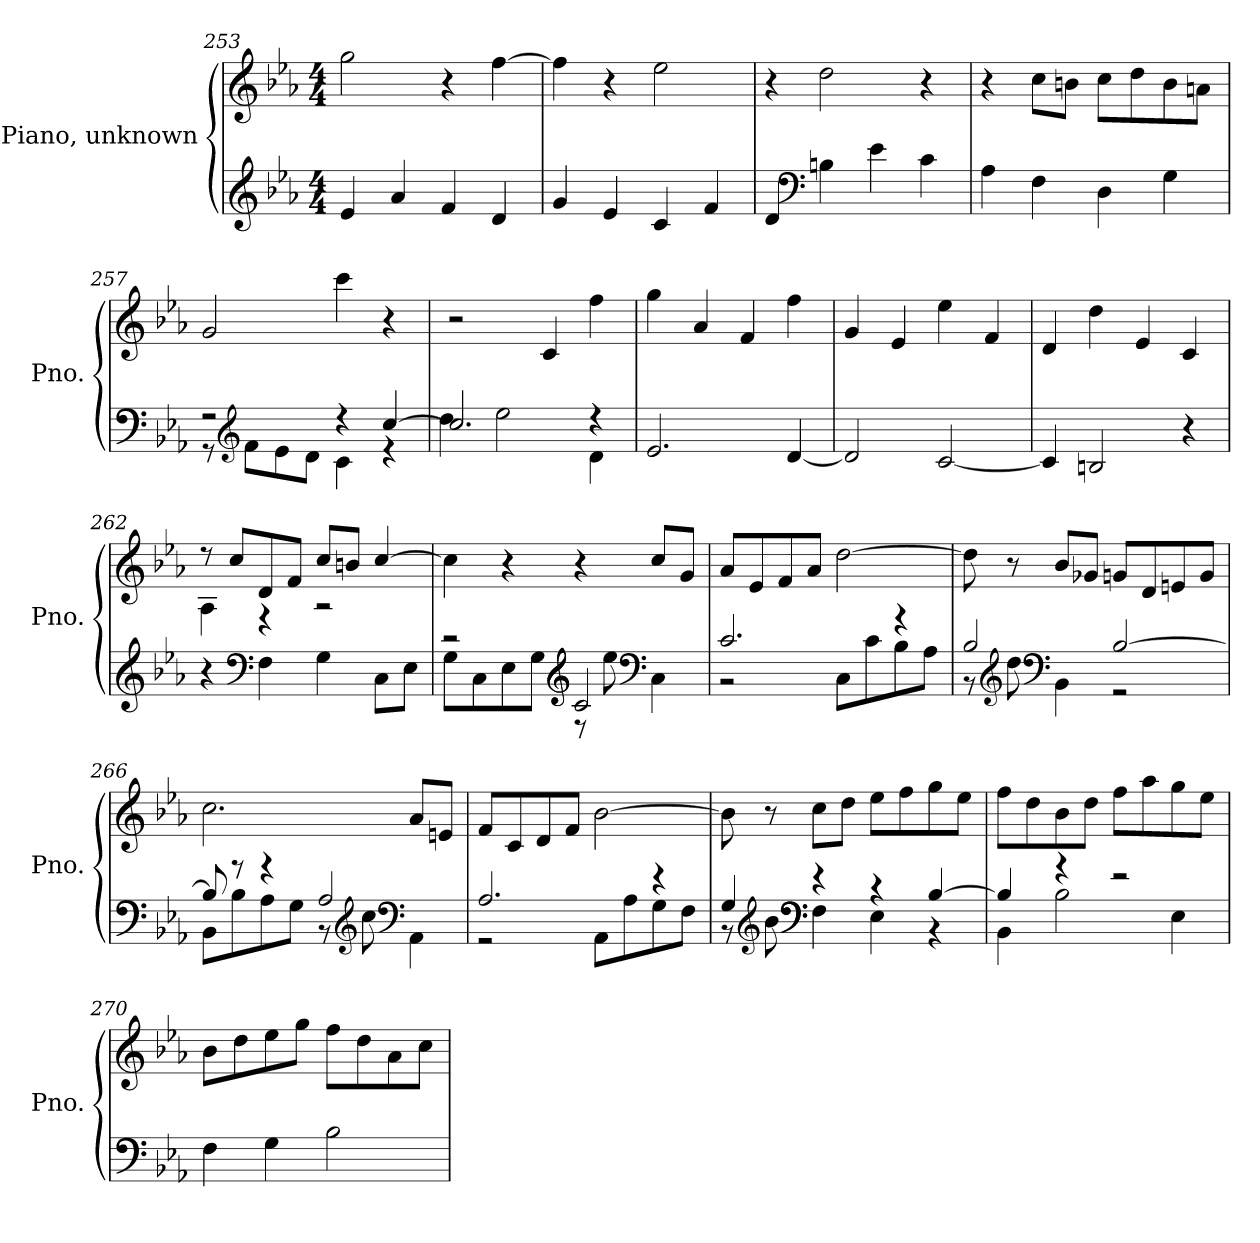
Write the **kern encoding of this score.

**kern	**kern
*part1	*part1
*staff2	*staff1
*I"Piano, unknown	*
*I'Pno.	*
*clefG2	*clefG2
*k[b-e-a-]	*k[b-e-a-]
*M4/4	*M4/4
=253	=253
4e-/	2gg\
4a-/	.
4f/	4r
4d/	[4ff\
!!LO:LB:g=z
=254	=254
4g/	4ff\]
4e-/	4r
4c/	2ee-\
4f/	.
=255	=255
4d/	4r
*clefF4	*
4Bn\	2dd\
4e-\	.
4c\	4r
=256	=256
4A-\	4r
4F\	8cc\L
.	8bn\J
4D\	8cc\L
.	8dd\
4G\	8b\
.	8an\J
=257	=257
*^	*
2r	8r	2g/
*clefG2	*	*
.	8f\L	.
.	8e-\	.
.	8d\J	.
4r	4c\	4ccc\
[4cc/	4r	4r
=258	=258	=258
2.cc/]	4dd\	2r
.	2ee-\	.
.	.	4c/
4r	4d\	4ff\
*v	*v	*
=259	=259
2.e-/	4gg\
.	4a-/
.	4f/
[4d/	4ff\
!!LO:LB:g=z
=260	=260
2d/]	4g/
.	4e-/
[2c/	4ee-\
.	4f/
=261	=261
4c/]	4d/
2Bn/	4dd\
.	4e-/
4r	4c/
=262	=262
*	*^
4r	8r	4A-\
.	8cc/L	.
*clefF4	*	*
4F\	8d/	4r
.	8f/J	.
4G\	8cc/L	2r
.	8bn/J	.
8C\L	[4cc/	.
8E-\J	.	.
*	*v	*v
=263	=263
*^	*
2r	8G\L	4cc\]
.	8C\	.
.	8E-\	4r
.	8G\J	.
*clefG2	*	*
2c/	8r	4r
.	8ee-\	.
*clefF4	*	*
.	4C\	8cc/L
.	.	8g/J
=264	=264	=264
2.c/	2r	8a-/L
.	.	8e-/
.	.	8f/
.	.	8a-/J
.	8C\L	[2dd\
.	8c\	.
4r	8B-\	.
.	8A-\J	.
!!LO:LB:g=z
=265	=265	=265
2B-/	8r	8dd\]
*clefG2	*	*
.	8dd\	8r
*clefF4	*	*
.	4BB-\	8b-/L
.	.	8g-X/J
[2B-/	2r	8gn/L
.	.	8d/
.	.	8en/
.	.	8g/J
=266	=266	=266
8B-/]	8BB-\L	2.cc\
8r	8B-\	.
4r	8A-\	.
.	8G\J	.
2A-/	8r	.
*clefG2	*	*
.	8cc\	.
*clefF4	*	*
.	4AA-\	8a-/L
.	.	8en/J
=267	=267	=267
2.A-/	2r	8f/L
.	.	8c/
.	.	8d/
.	.	8f/J
.	8AA-\L	[2b-\
.	8A-\	.
4r	8G\	.
.	8F\J	.
!!LO:LB:g=z
=268	=268	=268
4G/	8r	8b-\]
*clefG2	*	*
.	8b-\	8r
*clefF4	*	*
4r	4F\	8cc\L
.	.	8dd\J
4r	4E-\	8ee-\L
.	.	8ff\
[4B-/	4r	8gg\
.	.	8ee-\J
=269	=269	=269
4B-/]	4BB-\	8ff\L
.	.	8dd\
4r	2B-\	8b-\
.	.	8dd\J
2r	.	8ff\L
.	.	8aa-\
.	4E-\	8gg\
.	.	8ee-\J
*v	*v	*
=270	=270
4F\	8b-\L
.	8dd\
4G\	8ee-\
.	8gg\J
2B-\	8ff\L
.	8dd\
.	8a-\
.	8cc\J
=	=
*-	*-
